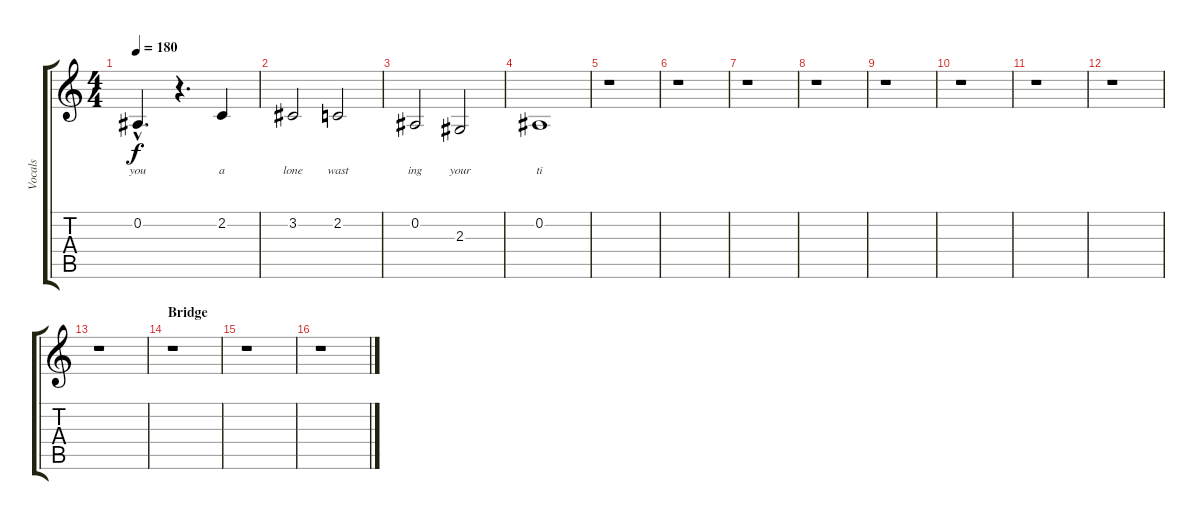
\track ("Vocals" "Vocals") {instrument tenorsax}
\staff {score tabs}
\tuning (Eb4 Bb3 Gb3 Db3 Ab2 Eb2) {hide}
\ts (4 4)
\tempo 180
\clef g2
\ks c
0.2{hac t}.4{d lyrics (0 "you") lyrics (1 "") lyrics (2 "") lyrics (3 "") lyrics (4 "") dy f} r.4{d} 2.2.4{lyrics (0 "a") lyrics (1 "") lyrics (2 "") lyrics (3 "") lyrics (4 "")} |
3.2.2{lyrics (0 "lone") lyrics (1 "") lyrics (2 "") lyrics (3 "") lyrics (4 "")} 2.2.2{lyrics (0 "wast") lyrics (1 "") lyrics (2 "") lyrics (3 "") lyrics (4 "")} |
0.2.2{lyrics (0 "ing") lyrics (1 "") lyrics (2 "") lyrics (3 "") lyrics (4 "")} 2.3.2{lyrics (0 "your") lyrics (1 "") lyrics (2 "") lyrics (3 "") lyrics (4 "")} |
0.2.1{lyrics (0 "ti") lyrics (1 "") lyrics (2 "") lyrics (3 "") lyrics (4 "")} |
r.1 |
r.1 |
r.1 |
r.1 |
r.1 |
r.1 |
r.1 |
r.1 |
r.1 |
\section ("" "Bridge")
r.1 |
r.1 |
r.1
